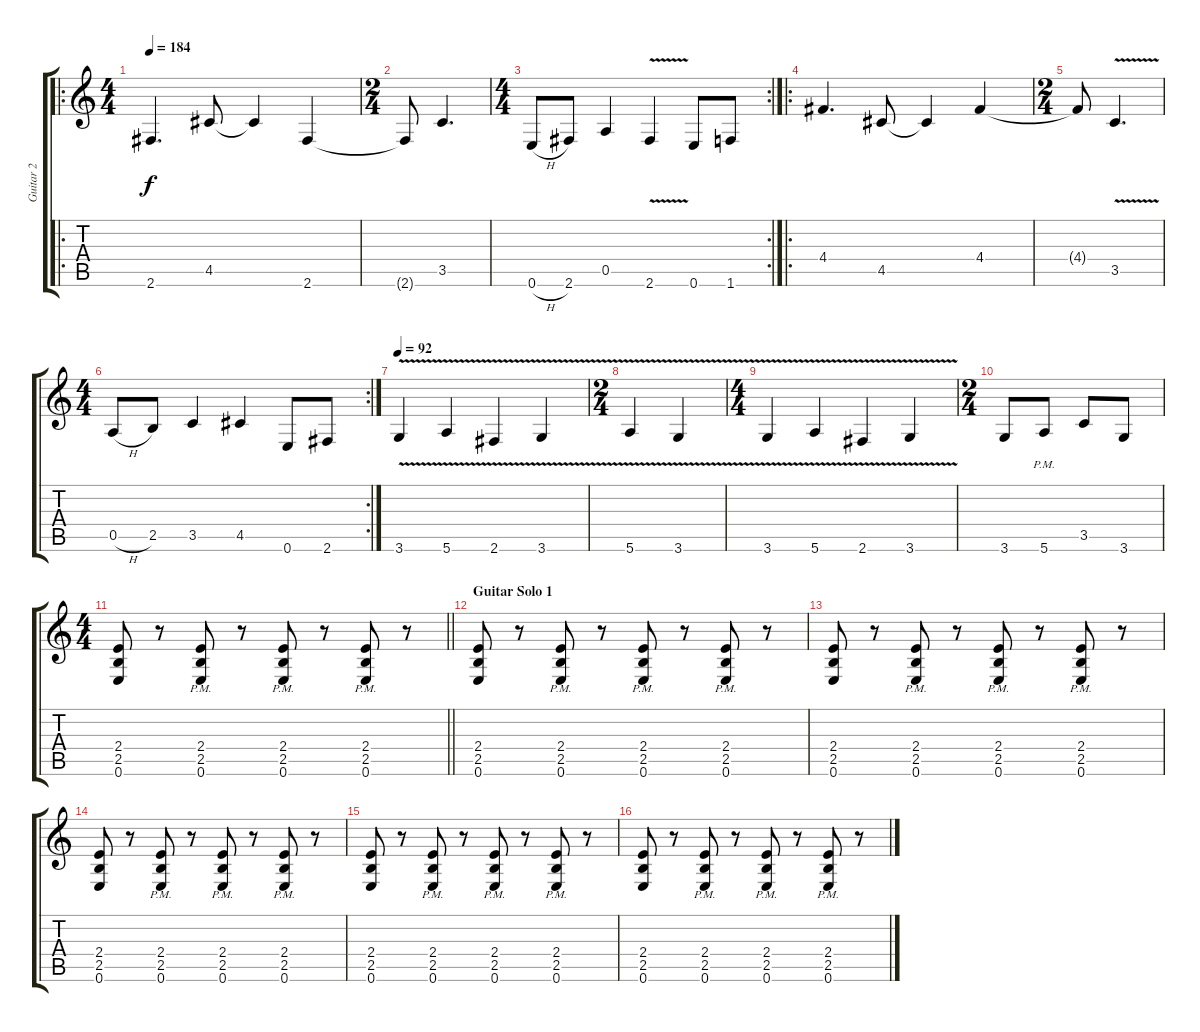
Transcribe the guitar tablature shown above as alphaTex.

\track ("Guitar 2" "Guitar 2") {instrument distortionguitar}
\staff {score tabs}
\tuning (E4 B3 G3 D3 A2 E2) {hide}
\ro
\ts (4 4)
\tempo 184
\clef g2
\ks c
2.6.4{d dy f} 4.5.8 4.5{t}.4 2.6.4 |
\ts (2 4)
2.6{t}.8 3.5.4{d} |
\rc 2
\ts (4 4)
0.6{h}.8 2.6.8 0.5.4 2.6{v}.4 0.6.8 1.6.8 |
\ro
4.4.4{d} 4.5.8 4.5{t}.4 4.4.4 |
\ts (2 4)
4.4{t}.8 3.5{v}.4{d} |
\rc 2
\ts (4 4)
0.5{h}.8 2.5.8 3.5.4 4.5.4 0.6.8 2.6.8 |
\tempo 92
3.6{v}.4 5.6{v}.4 2.6{v}.4 3.6{v}.4 |
\ts (2 4)
5.6{v}.4 3.6{v}.4 |
\ts (4 4)
3.6{v}.4 5.6{v}.4 2.6{v}.4 3.6{v}.4 |
\ts (2 4)
3.6.8 5.6{pm}.8 3.5.8 3.6.8 |
\ts (4 4)
\barLineRight lightlight
(2.4 2.5 0.6).8 r.8 (2.4{pm} 2.5{pm} 0.6{pm}).8 r.8 (2.4{pm} 2.5{pm} 0.6{pm}).8 r.8 (2.4{pm} 2.5{pm} 0.6{pm}).8 r.8 |
\section ("" "Guitar Solo 1")
(2.4 2.5 0.6).8{volume 8 instrument distortionguitar} r.8 (2.4{pm} 2.5{pm} 0.6{pm}).8 r.8 (2.4{pm} 2.5{pm} 0.6{pm}).8 r.8 (2.4{pm} 2.5{pm} 0.6{pm}).8 r.8 |
(2.4 2.5 0.6).8 r.8 (2.4{pm} 2.5{pm} 0.6{pm}).8 r.8 (2.4{pm} 2.5{pm} 0.6{pm}).8 r.8 (2.4{pm} 2.5{pm} 0.6{pm}).8 r.8 |
(2.4 2.5 0.6).8 r.8 (2.4{pm} 2.5{pm} 0.6{pm}).8 r.8 (2.4{pm} 2.5{pm} 0.6{pm}).8 r.8 (2.4{pm} 2.5{pm} 0.6{pm}).8 r.8 |
(2.4 2.5 0.6).8 r.8 (2.4{pm} 2.5{pm} 0.6{pm}).8 r.8 (2.4{pm} 2.5{pm} 0.6{pm}).8 r.8 (2.4{pm} 2.5{pm} 0.6{pm}).8 r.8 |
(2.4 2.5 0.6).8 r.8 (2.4{pm} 2.5{pm} 0.6{pm}).8 r.8 (2.4{pm} 2.5{pm} 0.6{pm}).8 r.8 (2.4{pm} 2.5{pm} 0.6{pm}).8 r.8
